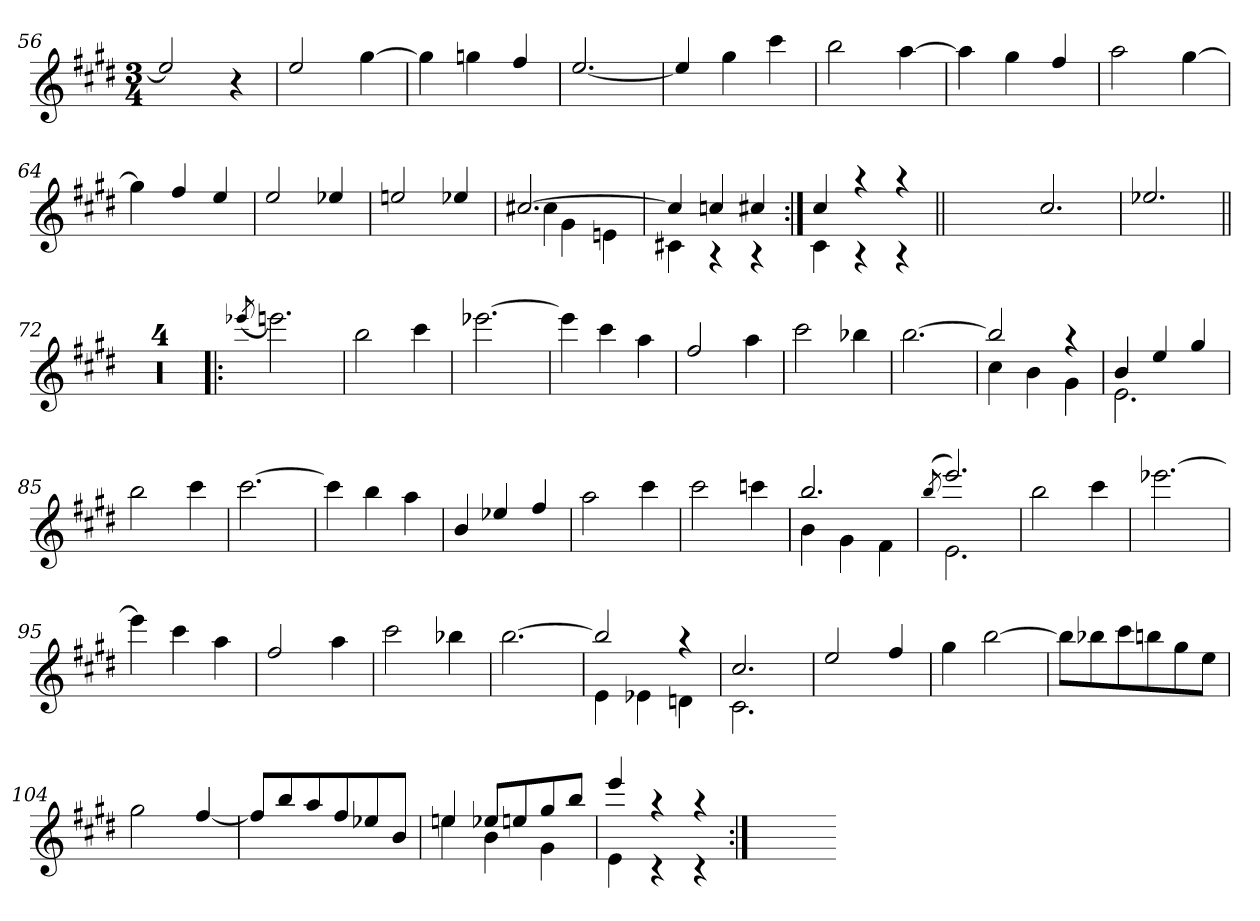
**kern
*part1
*staff1
*clefG2
*k[f#c#g#d#]
*E:
*M3/4
=56
2ee-/]
4r
=57
2ee/
[4gg#\
=58
4gg#\]
4ggn\
4ff#/
!!LO:LB:g=z
=59
[2.ee/
=60
4ee/]
4gg#\
4ccc#\
=61
2bb\
[4aa\
=62
4aa\]
4gg#\
4ff#/
=63
2aa\
[4gg#\
=64
4gg#\]
4ff#/
4ee/
!!LO:LB:g=z
=65
2ee/
4ee-X/
=66
2een/
4ee-X/
=67
*^
[>2.cc#X/	4cc#\
.	4g#\
.	4en\
=68	=68
4cc#/]	4c#X\
4ccn/	4rG
4cc#X/	4rG
=69:|!	=69:|!
4cc#/	4c#\
4raa	4rG
4raa	4rG
*v	*v
=69X691||
2.ryy
!!LO:LB:g=z
=70-
2.cc#/
=71
2.ee-X/
=72||
2.ryy
=73
2.ryy
=74
2.ryy
=75
2.ryy
!!LO:LB:g=z
=76!|:
(<8qeee-X/
2.eeen\)
=77
2bb\
4ccc#\
=78
[2.eee-X\
=79
4eee-\]
4ccc#\
4aa\
=80
2ff#/
4aa\
=81
2ccc#\
4bb-X\
!!LO:LB:g=z
=82
[2.bb\
=83
*^
2bb/]	4cc#\
.	4b\
4raa	4g#\
=84	=84
4b/	2.e\
4ee/	.
4gg#/	.
*v	*v
=85
2bb\
4ccc#\
=86
[2.ccc#\
=87
4ccc#\]
4bb\
4aa\
!!LO:LB:g=z
=88
4b/
4ee-X/
4ff#/
=89
2aa\
4ccc#\
=90
2ccc#\
4cccn\
=91
*^
2.bb/	4b\
.	4g#\
.	4f#\
=92	=92
(<8qbb/	.
2.eee/)	2.e\
*v	*v
=93
2bb\
4ccc#\
!!LO:LB:g=z
=94
[2.eee-X\
=95
4eee-\]
4ccc#\
4aa\
=96
2ff#/
4aa\
=97
2ccc#\
4bb-X\
=98
[2.bb\
!!LO:LB:g=z
=99
*^
2bb/]	4e\
.	4e-X\
4raa	4dn\
=100	=100
2.cc#/	2.c#\
*v	*v
=101
2ee/
4ff#/
=102
4gg#\
[2bb\
=103
8bb\L]
8bb-X\
8ccc#\
8bbn\
8gg#\
8ee\J
=104
2gg#\
[4ff#/
!!LO:LB:g=z
=105
8ff#/L]
8bb/
8aa/
8ff#/
8ee-X/
8b/J
=106
*^
4een/	4ee\
8ee-X/L	4b\
8een/	.
8gg#/	4g#\
8bb/J	.
=107	=107
4eee/	4e\
4raa	4rc
4raa	4rc
*v	*v
=108:|!
2.ryy
=-
*-
